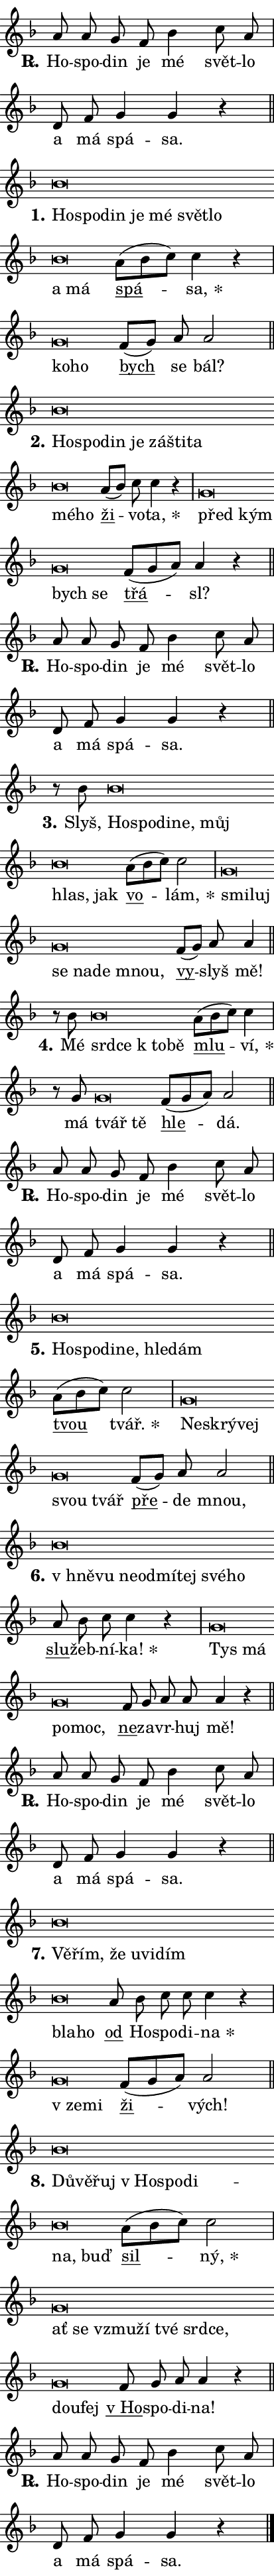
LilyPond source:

\version "2.24.0"
\header { tagline = "" }
\paper {
  indent = 0\cm
  top-margin = 0\cm
  right-margin = 0\cm
  bottom-margin = 0\cm
  left-margin = 0\cm
  paper-width = 7\cm
  page-breaking = #ly:one-page-breaking
  system-system-spacing.basic-distance = #11
  score-system-spacing.basic-distance = #11
  ragged-last = ##f
}


%% Author: Thomas Morley
%% https://lists.gnu.org/archive/html/lilypond-user/2020-05/msg00002.html
#(define (line-position grob)
"Returns position of @var[grob} in current system:
   @code{'start}, if at first time-step
   @code{'end}, if at last time-step
   @code{'middle} otherwise
"
  (let* ((col (ly:item-get-column grob))
         (ln (ly:grob-object col 'left-neighbor))
         (rn (ly:grob-object col 'right-neighbor))
         (col-to-check-left (if (ly:grob? ln) ln col))
         (col-to-check-right (if (ly:grob? rn) rn col))
         (break-dir-left
           (and
             (ly:grob-property col-to-check-left 'non-musical #f)
             (ly:item-break-dir col-to-check-left)))
         (break-dir-right
           (and
             (ly:grob-property col-to-check-right 'non-musical #f)
             (ly:item-break-dir col-to-check-right))))
        (cond ((eqv? 1 break-dir-left) 'start)
              ((eqv? -1 break-dir-right) 'end)
              (else 'middle))))

#(define (tranparent-at-line-position vctor)
  (lambda (grob)
  "Relying on @code{line-position} select the relevant enry from @var{vctor}.
Used to determine transparency,"
    (case (line-position grob)
      ((end) (not (vector-ref vctor 0)))
      ((middle) (not (vector-ref vctor 1)))
      ((start) (not (vector-ref vctor 2))))))

noteHeadBreakVisibility =
#(define-music-function (break-visibility)(vector?)
"Makes @code{NoteHead}s transparent relying on @var{break-visibility}"
#{
  \override NoteHead.transparent =
    #(tranparent-at-line-position break-visibility)
#})

#(define delete-ledgers-for-transparent-note-heads
  (lambda (grob)
    "Reads whether a @code{NoteHead} is transparent.
If so this @code{NoteHead} is removed from @code{'note-heads} from
@var{grob}, which is supposed to be @code{LedgerLineSpanner}.
As a result ledgers are not printed for this @code{NoteHead}"
    (let* ((nhds-array (ly:grob-object grob 'note-heads))
           (nhds-list
             (if (ly:grob-array? nhds-array)
                 (ly:grob-array->list nhds-array)
                 '()))
           ;; Relies on the transparent-property being done before
           ;; Staff.LedgerLineSpanner.after-line-breaking is executed.
           ;; This is fragile ...
           (to-keep
             (remove
               (lambda (nhd)
                 (ly:grob-property nhd 'transparent #f))
               nhds-list)))
      ;; TODO find a better method to iterate over grob-arrays, similiar
      ;; to filter/remove etc for lists
      ;; For now rebuilt from scratch
      (set! (ly:grob-object grob 'note-heads)  '())
      (for-each
        (lambda (nhd)
          (ly:pointer-group-interface::add-grob grob 'note-heads nhd))
        to-keep))))

hideNotes = {
  \noteHeadBreakVisibility #begin-of-line-visible
}
unHideNotes = {
  \noteHeadBreakVisibility #all-visible
}

% work-around for resetting accidentals
% https://lilypond.org/doc/v2.23/Documentation/notation/displaying-rhythms#unmetered-music
cadenzaMeasure = {
  \cadenzaOff
  \partial 1024 s1024
  \cadenzaOn
}

#(define-markup-command (accent layout props text) (markup?)
  "Underline accented syllable"
  (interpret-markup layout props
    #{\markup \override #'(offset . 4.3) \underline { #text }#}))

responsum = \markup \concat {
  "R" \hspace #-1.05 \path #0.1 #'((moveto 0 0.07) (lineto 0.9 0.8)) \hspace #0.05 "."
}

\layout {
    \context {
        \Staff
        \remove "Time_signature_engraver"
        \override LedgerLineSpanner.after-line-breaking = #delete-ledgers-for-transparent-note-heads
    }
    \context {
        \Voice {
            \override NoteHead.output-attributes = #'((class . "notehead"))
            \override Hairpin.height = #0.55
        }
    }
    \context {
        \Lyrics {
            \override StanzaNumber.output-attributes = #'((class . "stanzanumber"))
            \override LyricSpace.minimum-distance = #0.9
            \override LyricText.font-name = #"TeX Gyre Schola"
            \override LyricText.font-size = 1
            \override StanzaNumber.font-name = #"TeX Gyre Schola Bold"
            \override StanzaNumber.font-size = 1
        }
    }
}

% magnetic-lyrics.ily
%
%   written by
%     Jean Abou Samra <jean@abou-samra.fr>
%     Werner Lemberg <wl@gnu.org>
%
%   adapted by
%     Jiri Hon <jiri.hon@gmail.com>
%
% Version 2022-Apr-15

% https://www.mail-archive.com/lilypond-user@gnu.org/msg149350.html

#(define (Left_hyphen_pointer_engraver context)
   "Collect syllable-hyphen-syllable occurrences in lyrics and store
them in properties.  This engraver only looks to the left.  For
example, if the lyrics input is @code{foo -- bar}, it does the
following.

@itemize @bullet
@item
Set the @code{text} property of the @code{LyricHyphen} grob between
@q{foo} and @q{bar} to @code{foo}.

@item
Set the @code{left-hyphen} property of the @code{LyricText} grob with
text @q{foo} to the @code{LyricHyphen} grob between @q{foo} and
@q{bar}.
@end itemize

Use this auxiliary engraver in combination with the
@code{lyric-@/text::@/apply-@/magnetic-@/offset!} hook."
   (let ((hyphen #f)
         (text #f))
     (make-engraver
      (acknowledgers
       ((lyric-syllable-interface engraver grob source-engraver)
        (set! text grob)))
      (end-acknowledgers
       ((lyric-hyphen-interface engraver grob source-engraver)
        ;(when (not (grob::has-interface grob 'lyric-space-interface))
          (set! hyphen grob)));)
      ((stop-translation-timestep engraver)
       (when (and text hyphen)
         (ly:grob-set-object! text 'left-hyphen hyphen))
       (set! text #f)
       (set! hyphen #f)))))

#(define (lyric-text::apply-magnetic-offset! grob)
   "If the space between two syllables is less than the value in
property @code{LyricText@/.details@/.squash-threshold}, move the right
syllable to the left so that it gets concatenated with the left
syllable.

Use this function as a hook for
@code{LyricText@/.after-@/line-@/breaking} if the
@code{Left_@/hyphen_@/pointer_@/engraver} is active."
   (let ((hyphen (ly:grob-object grob 'left-hyphen #f)))
     (when hyphen
       (let ((left-text (ly:spanner-bound hyphen LEFT)))
         (when (grob::has-interface left-text 'lyric-syllable-interface)
           (let* ((common (ly:grob-common-refpoint grob left-text X))
                  (this-x-ext (ly:grob-extent grob common X))
                  (left-x-ext
                   (begin
                     ;; Trigger magnetism for left-text.
                     (ly:grob-property left-text 'after-line-breaking)
                     (ly:grob-extent left-text common X)))
                  ;; `delta` is the gap width between two syllables.
                  (delta (- (interval-start this-x-ext)
                            (interval-end left-x-ext)))
                  (details (ly:grob-property grob 'details))
                  (threshold (assoc-get 'squash-threshold details 0.2)))
             (when (< delta threshold)
               (let* (;; We have to manipulate the input text so that
                      ;; ligatures crossing syllable boundaries are not
                      ;; disabled.  For languages based on the Latin
                      ;; script this is essentially a beautification.
                      ;; However, for non-Western scripts it can be a
                      ;; necessity.
                      (lt (ly:grob-property left-text 'text))
                      (rt (ly:grob-property grob 'text))
                      (is-space (grob::has-interface hyphen 'lyric-space-interface))
                      (space (if is-space " " ""))
                      (space-markup (grob-interpret-markup grob " "))
                      (space-size (interval-length (ly:stencil-extent space-markup X)))
                      (extra-delta (if is-space space-size 0))
                      ;; Append new syllable.
                      (ltrt-space (if (and (string? lt) (string? rt))
                                (string-append lt space rt)
                                (make-concat-markup (list lt space rt))))
                      ;; Right-align `ltrt` to the right side.
                      (ltrt-space-markup (grob-interpret-markup
                               grob
                               (make-translate-markup
                                (cons (interval-length this-x-ext) 0)
                                (make-right-align-markup ltrt-space)))))
                 (begin
                   ;; Don't print `left-text`.
                   (ly:grob-set-property! left-text 'stencil #f)
                   ;; Set text and stencil (which holds all collected
                   ;; syllables so far) and shift it to the left.
                   (ly:grob-set-property! grob 'text ltrt-space)
                   (ly:grob-set-property! grob 'stencil ltrt-space-markup)
                   (ly:grob-translate-axis! grob (- (- delta extra-delta)) X))))))))))


#(define (lyric-hyphen::displace-bounds-first grob)
   ;; Make very sure this callback isn't triggered too early.
   (let ((left (ly:spanner-bound grob LEFT))
         (right (ly:spanner-bound grob RIGHT)))
     (ly:grob-property left 'after-line-breaking)
     (ly:grob-property right 'after-line-breaking)
     (ly:lyric-hyphen::print grob)))

squashThreshold = #0.4

\layout {
  \context {
    \Lyrics
    \consists #Left_hyphen_pointer_engraver
    \override LyricText.after-line-breaking =
      #lyric-text::apply-magnetic-offset!
    \override LyricHyphen.stencil = #lyric-hyphen::displace-bounds-first
    \override LyricText.details.squash-threshold = \squashThreshold
    \override LyricHyphen.minimum-distance = 0
    \override LyricHyphen.minimum-length = \squashThreshold
  }
}

squash = \override LyricText.details.squash-threshold = 9999
unSquash = \override LyricText.details.squash-threshold = \squashThreshold

left = \override LyricText.self-alignment-X = #LEFT
unLeft = \revert LyricText.self-alignment-X

starOffset = #(lambda (grob) 
                (let ((x_offset (ly:self-alignment-interface::aligned-on-x-parent grob)))
                  (if (= x_offset 0) 0 (+ x_offset 1.2))))

star = #(define-music-function (syllable)(string?)
"Append star separator at the end of a syllable"
#{
  \once \override LyricText.X-offset = #starOffset
  \lyricmode { \markup {
    #syllable
    \override #'((font-name . "TeX Gyre Schola Bold")) \hspace #0.2 \lower #0.65 \larger "*"
  } }
#})

starAccent = #(define-music-function (syllable)(string?)
"Append star separator at the end of a syllable and make accent"
#{
  \once \override LyricText.X-offset = #starOffset
  \lyricmode { \markup {
    \accent #syllable
    \override #'((font-name . "TeX Gyre Schola Bold")) \hspace #0.2 \lower #0.65 \larger "*"
  } }
#})

breath = #(define-music-function (syllable)(string?)
"Append breathing indicator at the end of a syllable"
#{
  \lyricmode { \markup { #syllable "+" } }
#})

optionalBreath = #(define-music-function (syllable)(string?)
"Append optional breathing indicator at the end of a syllable"
#{
  \lyricmode { \markup { #syllable "(+)" } }
#})


\score {
    <<
        \new Voice = "melody" { \cadenzaOn \key f \major \relative { a'8 a g f bes4 c8 a \cadenzaMeasure \bar "|" d, f g4 g r \cadenzaMeasure \bar "||" \break } }
        \new Lyrics \lyricsto "melody" { \lyricmode { \set stanza = \responsum
Ho -- spo -- din je mé svět -- lo a má spá -- sa. } }
    >>
    \layout {}
}

\score {
    <<
        \new Voice = "melody" { \cadenzaOn \key f \major \relative { bes'\breve*1/16 \hideNotes \breve*1/16 \bar "" \breve*1/16 \bar "" \breve*1/16 \bar "" \breve*1/16 \bar "" \breve*1/16 \bar "" \breve*1/16 \bar "" \breve*1/16 \breve*1/16 \bar "" \unHideNotes \bar "" a8[( bes c)] c4 r \cadenzaMeasure \bar "|" g\breve*1/16 \hideNotes \breve*1/16 \bar "" \unHideNotes \bar "" f8[( g)] a a2 \cadenzaMeasure \bar "||" \break } }
        \new Lyrics \lyricsto "melody" { \lyricmode { \set stanza = "1."
\left Ho -- \squash spo -- din je mé svět -- lo a má \unLeft \unSquash \markup \accent spá -- \star sa, \left ko -- \squash ho \unLeft \unSquash \markup \accent bych se bál? } }
    >>
    \layout {}
}

\score {
    <<
        \new Voice = "melody" { \cadenzaOn \key f \major \relative { bes'\breve*1/16 \hideNotes \breve*1/16 \bar "" \breve*1/16 \bar "" \breve*1/16 \bar "" \breve*1/16 \bar "" \breve*1/16 \bar "" \breve*1/16 \bar "" \breve*1/16 \breve*1/16 \bar "" \unHideNotes \bar "" a8[( bes)] c c4 r \cadenzaMeasure \bar "|" g\breve*1/16 \hideNotes \breve*1/16 \bar "" \breve*1/16 \breve*1/16 \bar "" \unHideNotes \bar "" f8[( g a)] a4 r \cadenzaMeasure \bar "||" \break } }
        \new Lyrics \lyricsto "melody" { \lyricmode { \set stanza = "2."
\left Ho -- \squash spo -- din je zá -- šti -- ta mé -- ho \unLeft \unSquash \markup \accent ži -- vo -- \star ta, \left před \squash kým bych se \unLeft \unSquash \markup \accent třá -- sl? } }
    >>
    \layout {}
}

\score {
    <<
        \new Voice = "melody" { \cadenzaOn \key f \major \relative { a'8 a g f bes4 c8 a \cadenzaMeasure \bar "|" d, f g4 g r \cadenzaMeasure \bar "||" \break } }
        \new Lyrics \lyricsto "melody" { \lyricmode { \set stanza = \responsum
Ho -- spo -- din je mé svět -- lo a má spá -- sa. } }
    >>
    \layout {}
}

\score {
    <<
        \new Voice = "melody" { \cadenzaOn \key f \major \relative { r8 bes' bes\breve*1/16 \hideNotes \breve*1/16 \bar "" \breve*1/16 \bar "" \breve*1/16 \bar "" \breve*1/16 \bar "" \breve*1/16 \breve*1/16 \bar "" \unHideNotes \bar "" a8[( bes c)] c2 \cadenzaMeasure \bar "|" g\breve*1/16 \hideNotes \breve*1/16 \bar "" \breve*1/16 \bar "" \breve*1/16 \bar "" \breve*1/16 \breve*1/16 \bar "" \unHideNotes \bar "" f8[( g)] a a4 \cadenzaMeasure \bar "||" \break } }
        \new Lyrics \lyricsto "melody" { \lyricmode { \set stanza = "3."
Slyš, \left Ho -- \squash spo -- di -- ne, můj hlas, jak \unLeft \unSquash \markup \accent vo -- \star lám, \left smi -- \squash luj se na -- de mnou, \unLeft \unSquash \markup \accent vy -- slyš mě! } }
    >>
    \layout {}
}

\score {
    <<
        \new Voice = "melody" { \cadenzaOn \key f \major \relative { r8 bes' bes\breve*1/16 \hideNotes \breve*1/16 \bar "" \breve*1/16 \breve*1/16 \bar "" \unHideNotes \bar "" a8[( bes c)] c4 \cadenzaMeasure \bar "|" r8 g g\breve*1/16 \hideNotes \breve*1/16 \bar "" \unHideNotes \bar "" f8[( g a)] a2 \cadenzaMeasure \bar "||" \break } }
        \new Lyrics \lyricsto "melody" { \lyricmode { \set stanza = "4."
Mé \left srd -- \squash ce "k to" -- bě \unLeft \unSquash \markup \accent mlu -- \star ví, má \left tvář \squash tě \unLeft \unSquash \markup \accent hle -- dá. } }
    >>
    \layout {}
}

\score {
    <<
        \new Voice = "melody" { \cadenzaOn \key f \major \relative { a'8 a g f bes4 c8 a \cadenzaMeasure \bar "|" d, f g4 g r \cadenzaMeasure \bar "||" \break } }
        \new Lyrics \lyricsto "melody" { \lyricmode { \set stanza = \responsum
Ho -- spo -- din je mé svět -- lo a má spá -- sa. } }
    >>
    \layout {}
}

\score {
    <<
        \new Voice = "melody" { \cadenzaOn \key f \major \relative { bes'\breve*1/16 \hideNotes \breve*1/16 \bar "" \breve*1/16 \bar "" \breve*1/16 \bar "" \breve*1/16 \breve*1/16 \bar "" \unHideNotes \bar "" a8[( bes c)] c2 \cadenzaMeasure \bar "|" g\breve*1/16 \hideNotes \breve*1/16 \bar "" \breve*1/16 \bar "" \breve*1/16 \breve*1/16 \bar "" \unHideNotes \bar "" f8[( g)] a a2 \cadenzaMeasure \bar "||" \break } }
        \new Lyrics \lyricsto "melody" { \lyricmode { \set stanza = "5."
\left Ho -- \squash spo -- di -- ne, hle -- dám \unLeft \unSquash \markup \accent tvou \star tvář. \left Ne -- \squash skrý -- vej svou tvář \unLeft \unSquash \markup \accent pře -- de mnou, } }
    >>
    \layout {}
}

\score {
    <<
        \new Voice = "melody" { \cadenzaOn \key f \major \relative { bes'\breve*1/16 \hideNotes \breve*1/16 \bar "" \breve*1/16 \bar "" \breve*1/16 \bar "" \breve*1/16 \bar "" \breve*1/16 \bar "" \breve*1/16 \breve*1/16 \bar "" \unHideNotes \bar "" a8 bes c c4 r \cadenzaMeasure \bar "|" g\breve*1/16 \hideNotes \breve*1/16 \bar "" \breve*1/16 \breve*1/16 \bar "" \unHideNotes \bar "" f8 g a a a4 r \cadenzaMeasure \bar "||" \break } }
        \new Lyrics \lyricsto "melody" { \lyricmode { \set stanza = "6."
\left "v hně" -- \squash vu ne -- od -- mí -- tej své -- ho \unLeft \unSquash \markup \accent slu -- žeb -- ní -- \star ka! \left Tys \squash má po -- moc, \unLeft \unSquash \markup \accent ne -- za -- vr -- huj mě! } }
    >>
    \layout {}
}

\score {
    <<
        \new Voice = "melody" { \cadenzaOn \key f \major \relative { a'8 a g f bes4 c8 a \cadenzaMeasure \bar "|" d, f g4 g r \cadenzaMeasure \bar "||" \break } }
        \new Lyrics \lyricsto "melody" { \lyricmode { \set stanza = \responsum
Ho -- spo -- din je mé svět -- lo a má spá -- sa. } }
    >>
    \layout {}
}

\score {
    <<
        \new Voice = "melody" { \cadenzaOn \key f \major \relative { bes'\breve*1/16 \hideNotes \breve*1/16 \bar "" \breve*1/16 \bar "" \breve*1/16 \bar "" \breve*1/16 \bar "" \breve*1/16 \bar "" \breve*1/16 \breve*1/16 \bar "" \unHideNotes \bar "" a8 bes c c c4 r \cadenzaMeasure \bar "|" g\breve*1/16 \hideNotes \breve*1/16 \bar "" \unHideNotes \bar "" f8[( g a)] a2 \cadenzaMeasure \bar "||" \break } }
        \new Lyrics \lyricsto "melody" { \lyricmode { \set stanza = "7."
\left Vě -- \squash řím, že u -- vi -- dím bla -- ho \unLeft \unSquash \markup \accent od Ho -- spo -- di -- \star na \left "v ze" -- \squash mi \unLeft \unSquash \markup \accent ži -- vých! } }
    >>
    \layout {}
}

\score {
    <<
        \new Voice = "melody" { \cadenzaOn \key f \major \relative { bes'\breve*1/16 \hideNotes \breve*1/16 \bar "" \breve*1/16 \bar "" \breve*1/16 \bar "" \breve*1/16 \bar "" \breve*1/16 \bar "" \breve*1/16 \breve*1/16 \bar "" \unHideNotes \bar "" a8[( bes c)] c2 \cadenzaMeasure \bar "|" g\breve*1/16 \hideNotes \breve*1/16 \bar "" \breve*1/16 \bar "" \breve*1/16 \bar "" \breve*1/16 \bar "" \breve*1/16 \bar "" \breve*1/16 \bar "" \breve*1/16 \breve*1/16 \bar "" \unHideNotes \bar "" f8 g a a4 r \cadenzaMeasure \bar "||" \break } }
        \new Lyrics \lyricsto "melody" { \lyricmode { \set stanza = "8."
\left Dů -- \squash vě -- řuj "v Ho" -- spo -- di -- na, buď \unLeft \unSquash \markup \accent sil -- \star ný, \left ať \squash se vzmu -- ží tvé srd -- ce, dou -- fej \unLeft \unSquash \markup \accent "v Ho" -- spo -- di -- na! } }
    >>
    \layout {}
}

\score {
    <<
        \new Voice = "melody" { \cadenzaOn \key f \major \relative { a'8 a g f bes4 c8 a \cadenzaMeasure \bar "|" d, f g4 g r \cadenzaMeasure \bar "||" \break } \bar "|." }
        \new Lyrics \lyricsto "melody" { \lyricmode { \set stanza = \responsum
Ho -- spo -- din je mé svět -- lo a má spá -- sa. } }
    >>
    \layout {}
}
